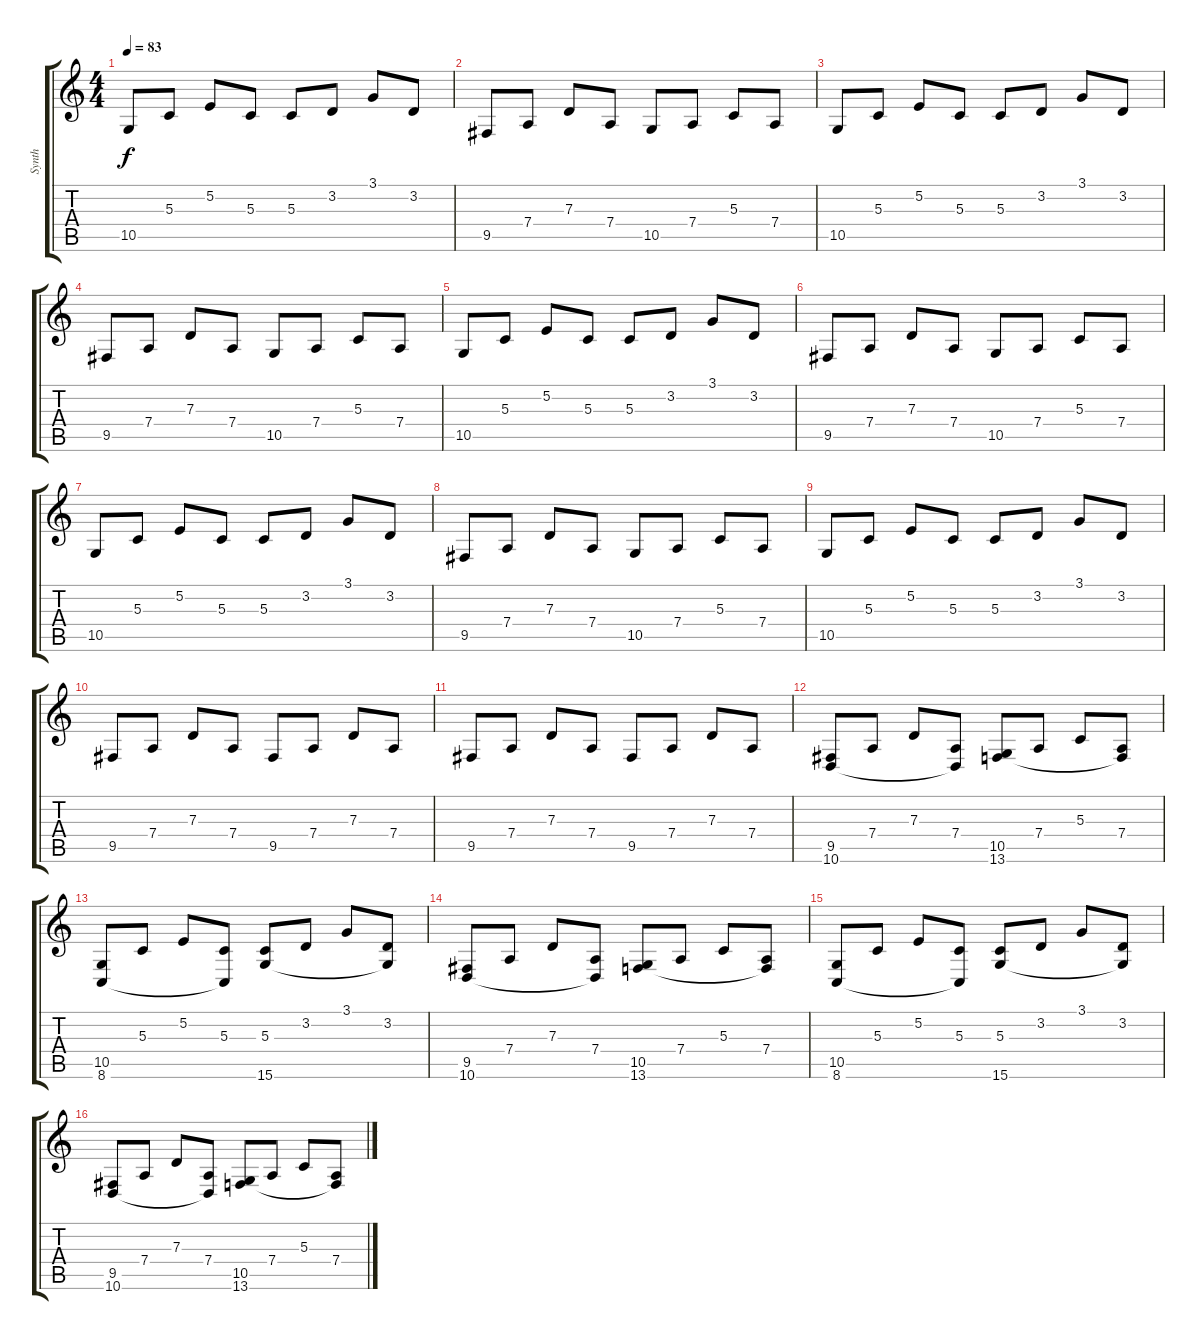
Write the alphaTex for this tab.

\track ("Synth" "Synth") {instrument fx7echoes}
\staff {score tabs}
\tuning (E4 B3 G3 D3 A2 E2) {hide}
\ts (4 4)
\tempo 83
\clef g2
\ks c
10.5.8{dy f} 5.3.8 5.2.8 5.3.8 5.3.8 3.2.8 3.1.8 3.2.8 |
9.5.8 7.4.8 7.3.8 7.4.8 10.5.8 7.4.8 5.3.8 7.4.8 |
10.5.8 5.3.8 5.2.8 5.3.8 5.3.8 3.2.8 3.1.8 3.2.8 |
9.5.8 7.4.8 7.3.8 7.4.8 10.5.8 7.4.8 5.3.8 7.4.8 |
10.5.8 5.3.8 5.2.8 5.3.8 5.3.8 3.2.8 3.1.8 3.2.8 |
9.5.8 7.4.8 7.3.8 7.4.8 10.5.8 7.4.8 5.3.8 7.4.8 |
10.5.8 5.3.8 5.2.8 5.3.8 5.3.8 3.2.8 3.1.8 3.2.8 |
9.5.8 7.4.8 7.3.8 7.4.8 10.5.8 7.4.8 5.3.8 7.4.8 |
10.5.8 5.3.8 5.2.8 5.3.8 5.3.8 3.2.8 3.1.8 3.2.8 |
9.5.8 7.4.8 7.3.8 7.4.8 9.5.8 7.4.8 7.3.8 7.4.8 |
9.5.8 7.4.8 7.3.8 7.4.8 9.5.8 7.4.8 7.3.8 7.4.8 |
(9.5 10.6).8 7.4.8 7.3.8 (7.4 10.6{t}).8 (10.5 13.6).8 7.4.8 5.3.8 (7.4 13.6{t}).8 |
(10.5 8.6).8 5.3.8 5.2.8 (5.3 8.6{t}).8 (5.3 15.6).8 3.2.8 3.1.8 (3.2 15.6{t}).8 |
(9.5 10.6).8 7.4.8 7.3.8 (7.4 10.6{t}).8 (10.5 13.6).8 7.4.8 5.3.8 (7.4 13.6{t}).8 |
(10.5 8.6).8 5.3.8 5.2.8 (5.3 8.6{t}).8 (5.3 15.6).8 3.2.8 3.1.8 (3.2 15.6{t}).8 |
(9.5 10.6).8 7.4.8 7.3.8 (7.4 10.6{t}).8 (10.5 13.6).8 7.4.8 5.3.8 (7.4 13.6{t}).8
